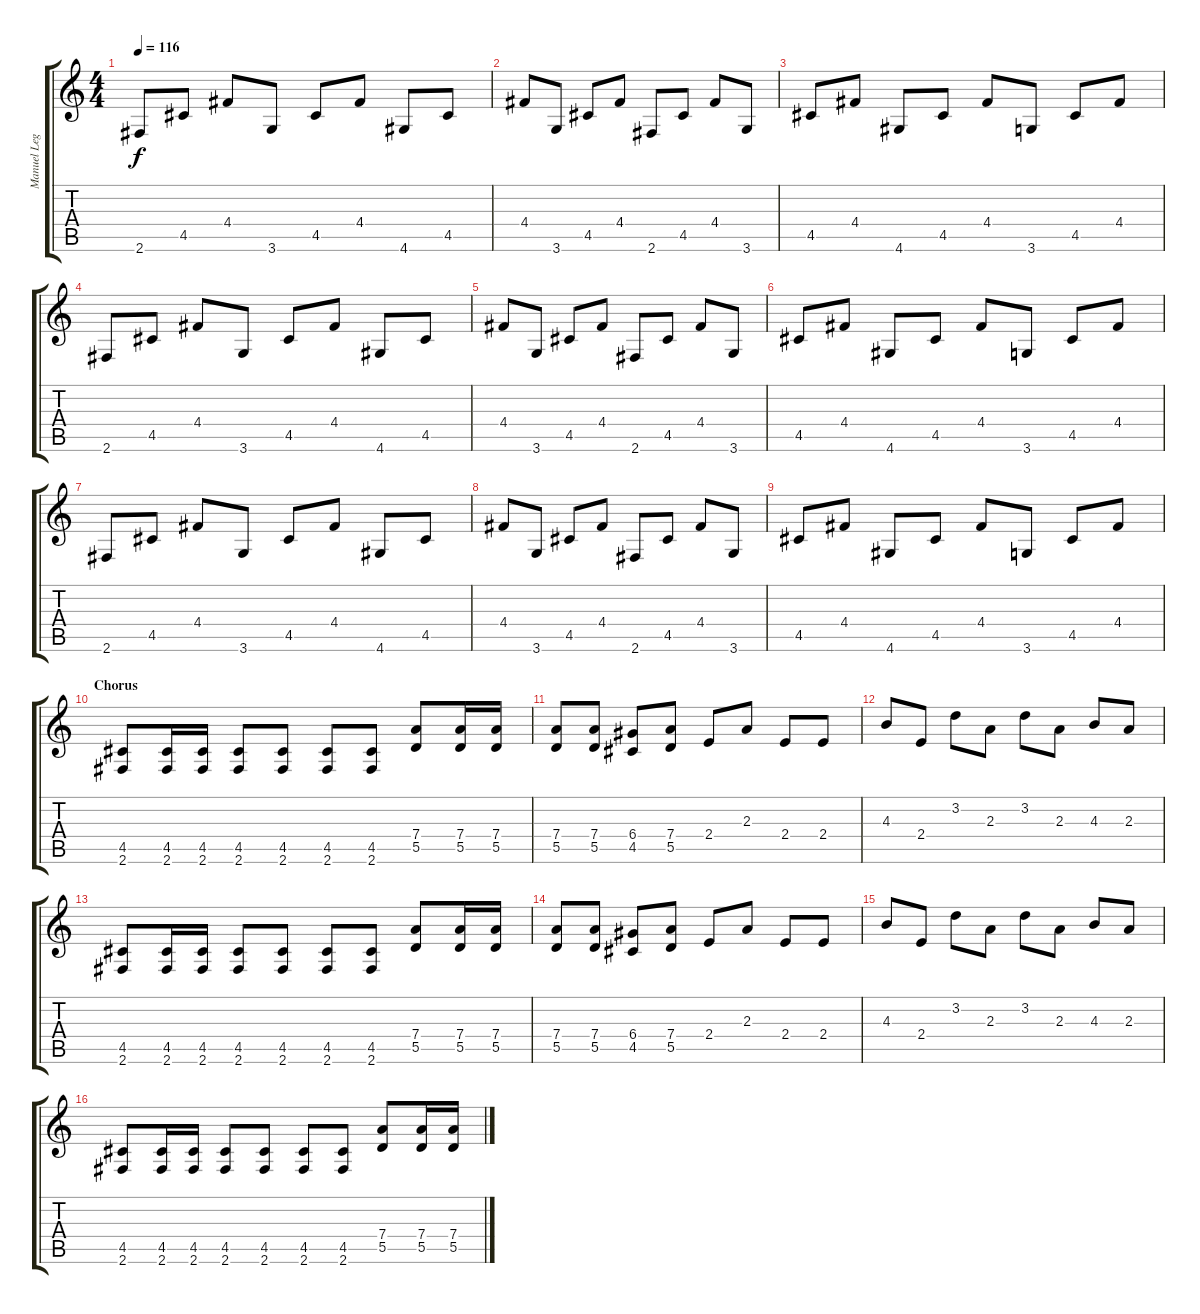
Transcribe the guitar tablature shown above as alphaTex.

\track ("Manuel Legarda" "Manuel Leg") {instrument distortionguitar}
\staff {score tabs}
\tuning (E4 B3 G3 D3 A2 E2) {hide}
\ts (4 4)
\tempo 116
\clef g2
\ks c
2.6.8{dy f} 4.5.8 4.4.8 3.6.8 4.5.8 4.4.8 4.6.8 4.5.8 |
4.4.8 3.6.8 4.5.8 4.4.8 2.6.8 4.5.8 4.4.8 3.6.8 |
4.5.8 4.4.8 4.6.8 4.5.8 4.4.8 3.6.8 4.5.8 4.4.8 |
2.6.8 4.5.8 4.4.8 3.6.8 4.5.8 4.4.8 4.6.8 4.5.8 |
4.4.8 3.6.8 4.5.8 4.4.8 2.6.8 4.5.8 4.4.8 3.6.8 |
4.5.8 4.4.8 4.6.8 4.5.8 4.4.8 3.6.8 4.5.8 4.4.8 |
2.6.8 4.5.8 4.4.8 3.6.8 4.5.8 4.4.8 4.6.8 4.5.8 |
4.4.8 3.6.8 4.5.8 4.4.8 2.6.8 4.5.8 4.4.8 3.6.8 |
4.5.8 4.4.8 4.6.8 4.5.8 4.4.8 3.6.8 4.5.8 4.4.8 |
\section ("" "Chorus")
(4.5 2.6).8 (4.5 2.6).16 (4.5 2.6).16 (4.5 2.6).8 (4.5 2.6).8 (4.5 2.6).8 (4.5 2.6).8 (7.4 5.5).8 (7.4 5.5).16 (7.4 5.5).16 |
(7.4 5.5).8 (7.4 5.5).8 (6.4 4.5).8 (7.4 5.5).8 2.4.8 2.3.8 2.4.8 2.4.8 |
4.3.8 2.4.8 3.2.8 2.3.8 3.2.8 2.3.8 4.3.8 2.3.8 |
(4.5 2.6).8 (4.5 2.6).16 (4.5 2.6).16 (4.5 2.6).8 (4.5 2.6).8 (4.5 2.6).8 (4.5 2.6).8 (7.4 5.5).8 (7.4 5.5).16 (7.4 5.5).16 |
(7.4 5.5).8 (7.4 5.5).8 (6.4 4.5).8 (7.4 5.5).8 2.4.8 2.3.8 2.4.8 2.4.8 |
4.3.8 2.4.8 3.2.8 2.3.8 3.2.8 2.3.8 4.3.8 2.3.8 |
(4.5 2.6).8 (4.5 2.6).16 (4.5 2.6).16 (4.5 2.6).8 (4.5 2.6).8 (4.5 2.6).8 (4.5 2.6).8 (7.4 5.5).8 (7.4 5.5).16 (7.4 5.5).16
